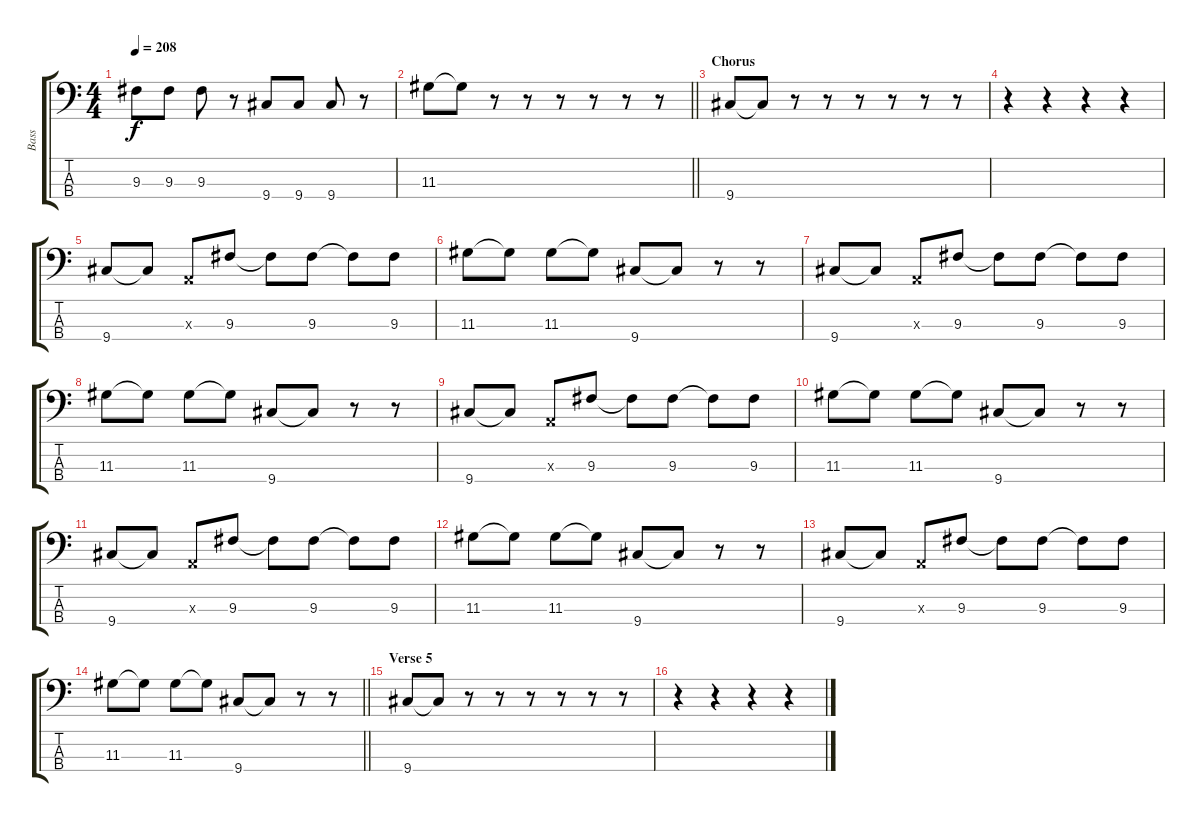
\track ("Bass" "Bass") {instrument electricbassfinger}
\staff {score tabs}
\tuning (G2 D2 A1 E1) {hide}
\ts (4 4)
\tempo 208
\clef f4
\ks c
9.3.8{dy f} 9.3.8 9.3.8 r.8 9.4.8 9.4.8 9.4.8 r.8 |
\barLineRight lightlight
11.3.8 11.3{t}.8 r.8 r.8 r.8 r.8 r.8 r.8 |
\section ("" "Chorus")
9.4.8 9.4{t}.8 r.8 r.8 r.8 r.8 r.8 r.8 |
r.4 r.4 r.4 r.4 |
9.4.8 9.4{t}.8 0.3{x}.8 9.3.8 9.3{t}.8 9.3.8 9.3{t}.8 9.3.8 |
11.3.8 11.3{t}.8 11.3.8 11.3{t}.8 9.4.8 9.4{t}.8 r.8 r.8 |
9.4.8 9.4{t}.8 0.3{x}.8 9.3.8 9.3{t}.8 9.3.8 9.3{t}.8 9.3.8 |
11.3.8 11.3{t}.8 11.3.8 11.3{t}.8 9.4.8 9.4{t}.8 r.8 r.8 |
9.4.8 9.4{t}.8 0.3{x}.8 9.3.8 9.3{t}.8 9.3.8 9.3{t}.8 9.3.8 |
11.3.8 11.3{t}.8 11.3.8 11.3{t}.8 9.4.8 9.4{t}.8 r.8 r.8 |
9.4.8 9.4{t}.8 0.3{x}.8 9.3.8 9.3{t}.8 9.3.8 9.3{t}.8 9.3.8 |
11.3.8 11.3{t}.8 11.3.8 11.3{t}.8 9.4.8 9.4{t}.8 r.8 r.8 |
9.4.8 9.4{t}.8 0.3{x}.8 9.3.8 9.3{t}.8 9.3.8 9.3{t}.8 9.3.8 |
\barLineRight lightlight
11.3.8 11.3{t}.8 11.3.8 11.3{t}.8 9.4.8 9.4{t}.8 r.8 r.8 |
\section ("" "Verse 5")
9.4.8 9.4{t}.8 r.8 r.8 r.8 r.8 r.8 r.8 |
r.4 r.4 r.4 r.4
